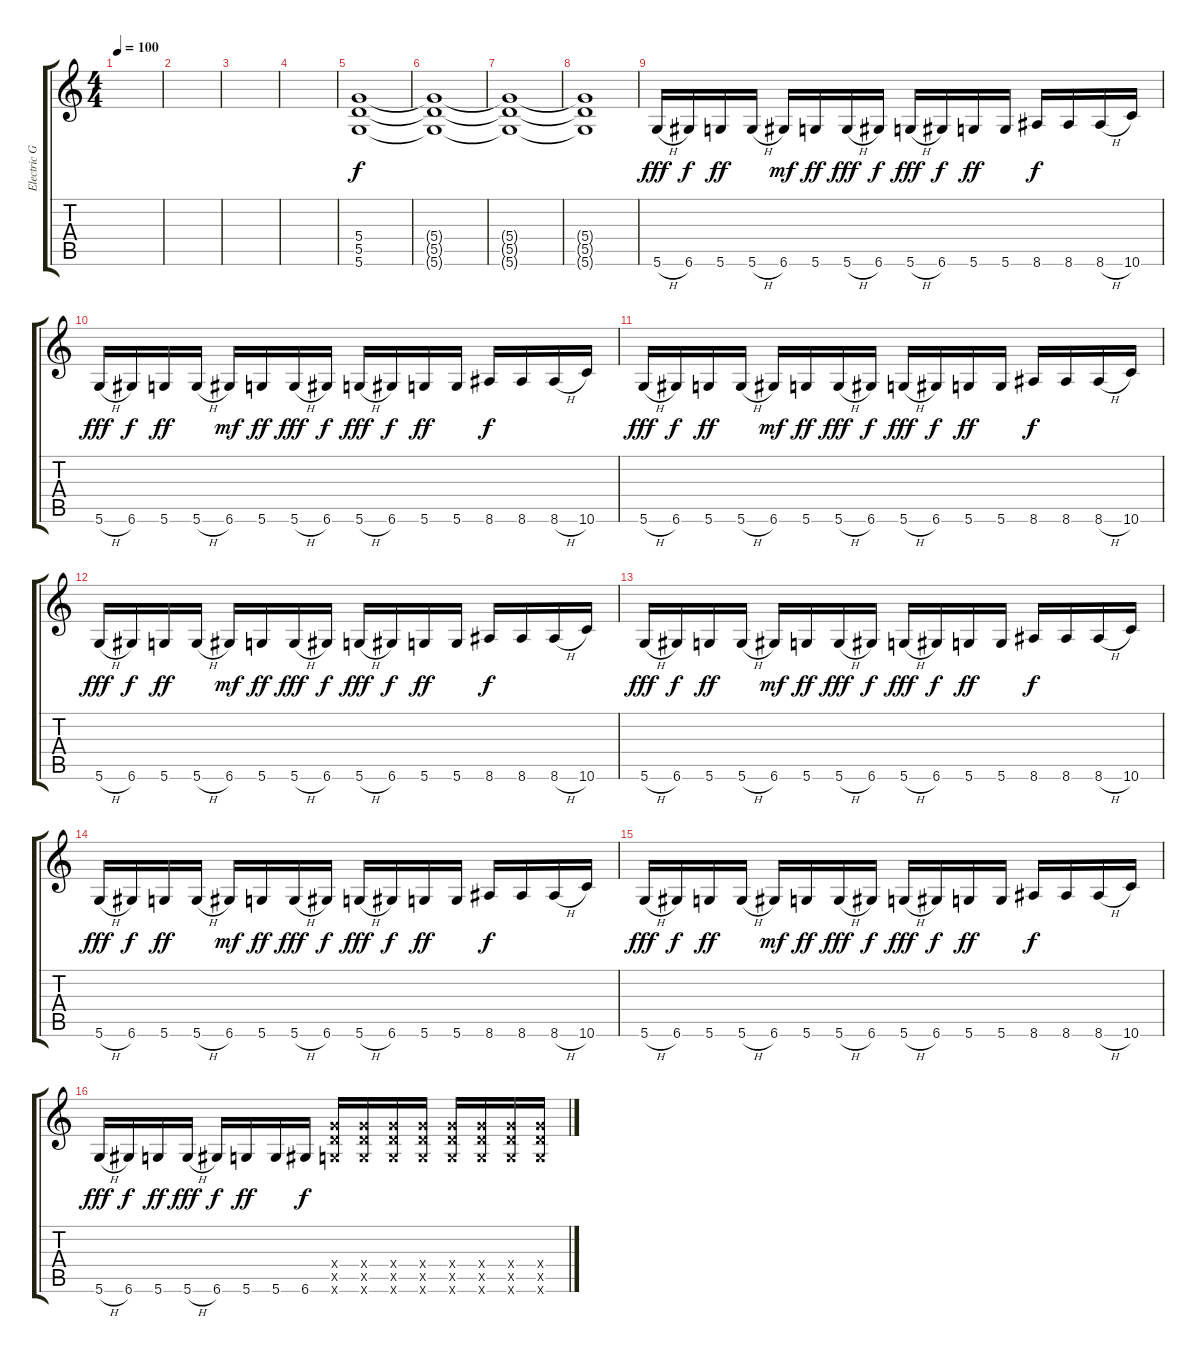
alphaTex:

\track ("Electric Guitar 1" "Electric G") {instrument distortionguitar}
\staff {score tabs}
\tuning (E4 B3 G3 D3 A2 D2) {hide}
\ts (4 4)
\tempo 100
\clef g2
\ks c
|
|
|
|
(5.4 5.5 5.6).1 |
(5.4{t} 5.5{t} 5.6{t}).1{dy f} |
(5.4{t} 5.5{t} 5.6{t}).1 |
(5.4{t} 5.5{t} 5.6{t}).1 |
5.6{h}.16{dy fff} 6.6.16{dy f} 5.6.16{dy ff} 5.6{h}.16 6.6.16{dy mf} 5.6.16{dy ff} 5.6{h}.16{dy fff} 6.6.16{dy f} 5.6{h}.16{dy fff} 6.6.16{dy f} 5.6.16{dy ff} 5.6.16 8.6.16{dy f} 8.6.16 8.6{h}.16 10.6.16 |
5.6{h}.16{dy fff} 6.6.16{dy f} 5.6.16{dy ff} 5.6{h}.16 6.6.16{dy mf} 5.6.16{dy ff} 5.6{h}.16{dy fff} 6.6.16{dy f} 5.6{h}.16{dy fff} 6.6.16{dy f} 5.6.16{dy ff} 5.6.16 8.6.16{dy f} 8.6.16 8.6{h}.16 10.6.16 |
5.6{h}.16{dy fff} 6.6.16{dy f} 5.6.16{dy ff} 5.6{h}.16 6.6.16{dy mf} 5.6.16{dy ff} 5.6{h}.16{dy fff} 6.6.16{dy f} 5.6{h}.16{dy fff} 6.6.16{dy f} 5.6.16{dy ff} 5.6.16 8.6.16{dy f} 8.6.16 8.6{h}.16 10.6.16 |
5.6{h}.16{dy fff} 6.6.16{dy f} 5.6.16{dy ff} 5.6{h}.16 6.6.16{dy mf} 5.6.16{dy ff} 5.6{h}.16{dy fff} 6.6.16{dy f} 5.6{h}.16{dy fff} 6.6.16{dy f} 5.6.16{dy ff} 5.6.16 8.6.16{dy f} 8.6.16 8.6{h}.16 10.6.16 |
5.6{h}.16{dy fff} 6.6.16{dy f} 5.6.16{dy ff} 5.6{h}.16 6.6.16{dy mf} 5.6.16{dy ff} 5.6{h}.16{dy fff} 6.6.16{dy f} 5.6{h}.16{dy fff} 6.6.16{dy f} 5.6.16{dy ff} 5.6.16 8.6.16{dy f} 8.6.16 8.6{h}.16 10.6.16 |
5.6{h}.16{dy fff} 6.6.16{dy f} 5.6.16{dy ff} 5.6{h}.16 6.6.16{dy mf} 5.6.16{dy ff} 5.6{h}.16{dy fff} 6.6.16{dy f} 5.6{h}.16{dy fff} 6.6.16{dy f} 5.6.16{dy ff} 5.6.16 8.6.16{dy f} 8.6.16 8.6{h}.16 10.6.16 |
5.6{h}.16{dy fff} 6.6.16{dy f} 5.6.16{dy ff} 5.6{h}.16 6.6.16{dy mf} 5.6.16{dy ff} 5.6{h}.16{dy fff} 6.6.16{dy f} 5.6{h}.16{dy fff} 6.6.16{dy f} 5.6.16{dy ff} 5.6.16 8.6.16{dy f} 8.6.16 8.6{h}.16 10.6.16 |
5.6{h}.16{dy fff} 6.6.16{dy f} 5.6.16{dy ff} 5.6{h}.16{dy fff} 6.6.16{dy f} 5.6.16{dy ff} 5.6.16 6.6.16{dy f} (5.4{x} 5.5{x} 5.6{x}).16 (5.4{x} 5.5{x} 5.6{x}).16 (5.4{x} 5.5{x} 5.6{x}).16 (5.4{x} 5.5{x} 5.6{x}).16 (5.4{x} 5.5{x} 5.6{x}).16 (5.4{x} 5.5{x} 5.6{x}).16 (5.4{x} 5.5{x} 5.6{x}).16 (5.4{x} 5.5{x} 5.6{x}).16
